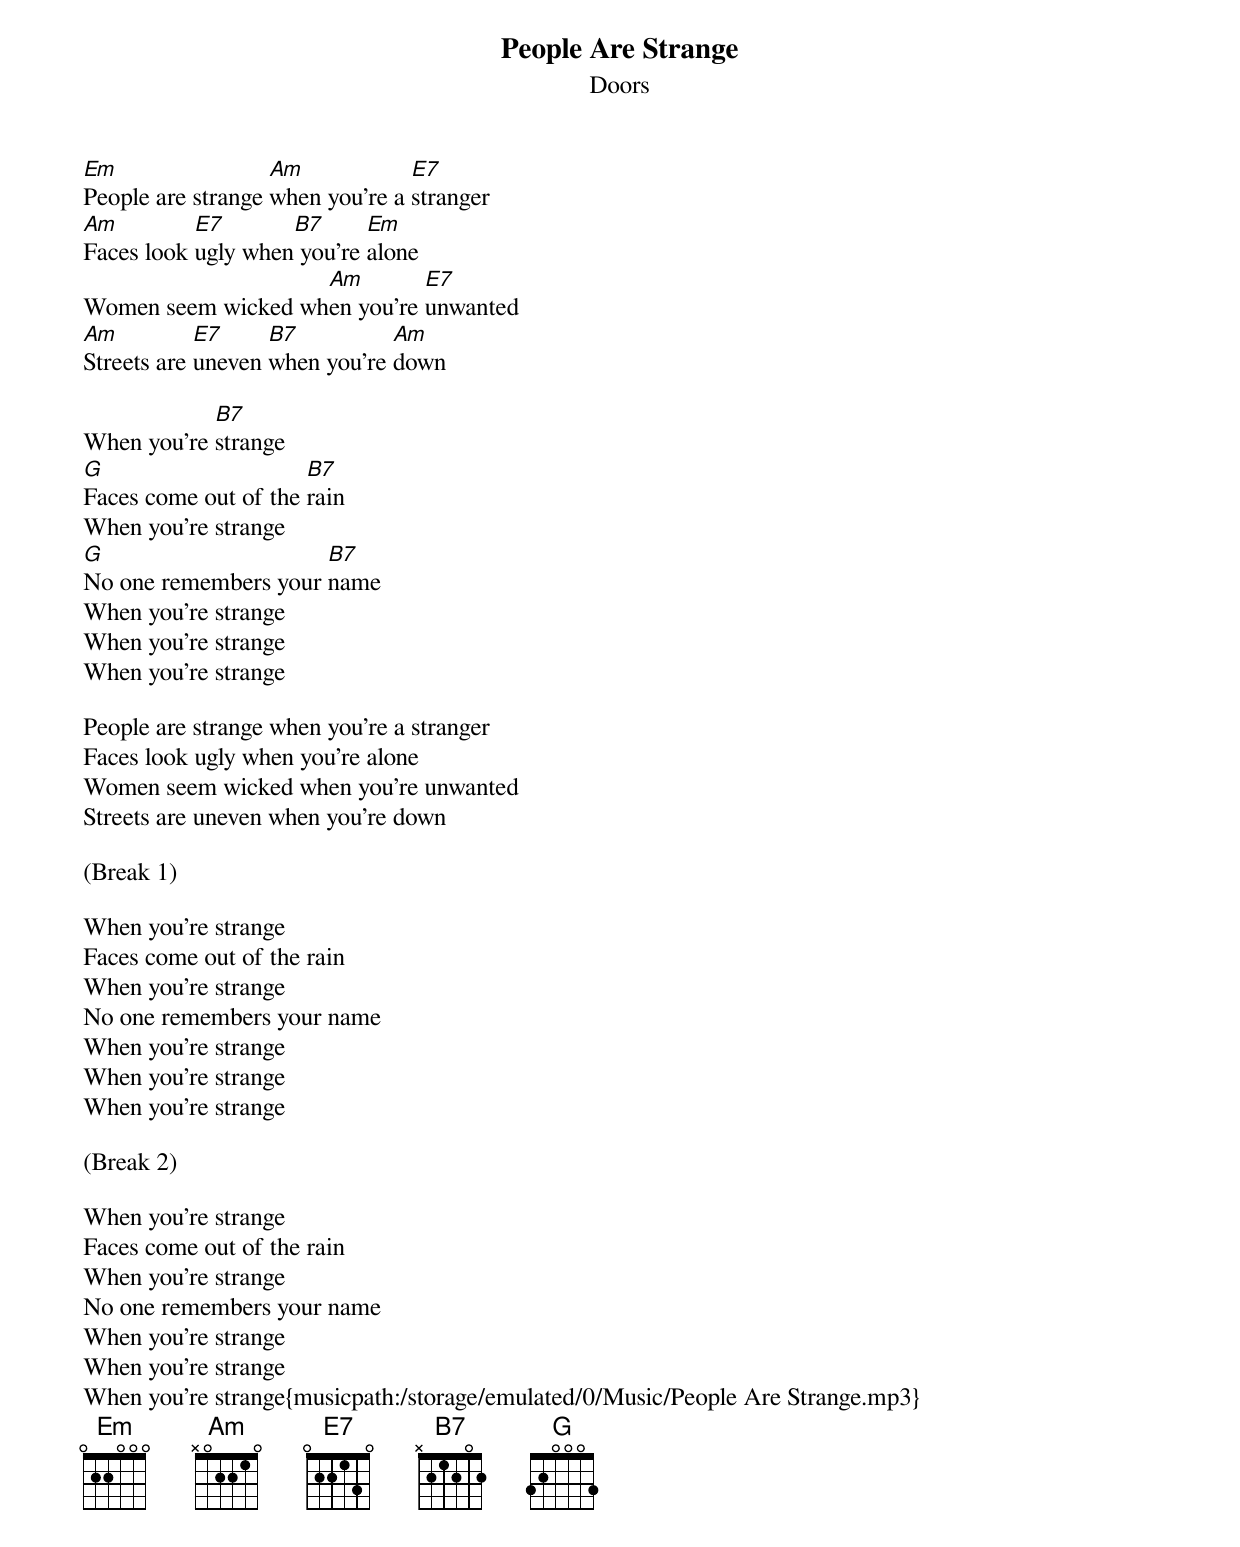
{title:People Are Strange}
{subtitle:Doors}
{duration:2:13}
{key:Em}

[Em]People are strange [Am]when you're a [E7]stranger
[Am]Faces look [E7]ugly when[B7] you're [Em]alone
Women seem wicked wh[Am]en you're [E7]unwanted
[Am]Streets are [E7]uneven [B7]when you're [Am]down

When you're [B7]strange
[G]Faces come out of the [B7]rain
When you're strange
[G]No one remembers your [B7]name
When you're strange
When you're strange
When you're strange

People are strange when you're a stranger
Faces look ugly when you're alone
Women seem wicked when you're unwanted
Streets are uneven when you're down

(Break 1)

When you're strange
Faces come out of the rain
When you're strange
No one remembers your name
When you're strange
When you're strange
When you're strange

(Break 2)

When you're strange
Faces come out of the rain
When you're strange
No one remembers your name
When you're strange
When you're strange
When you're strange{musicpath:/storage/emulated/0/Music/People Are Strange.mp3}
